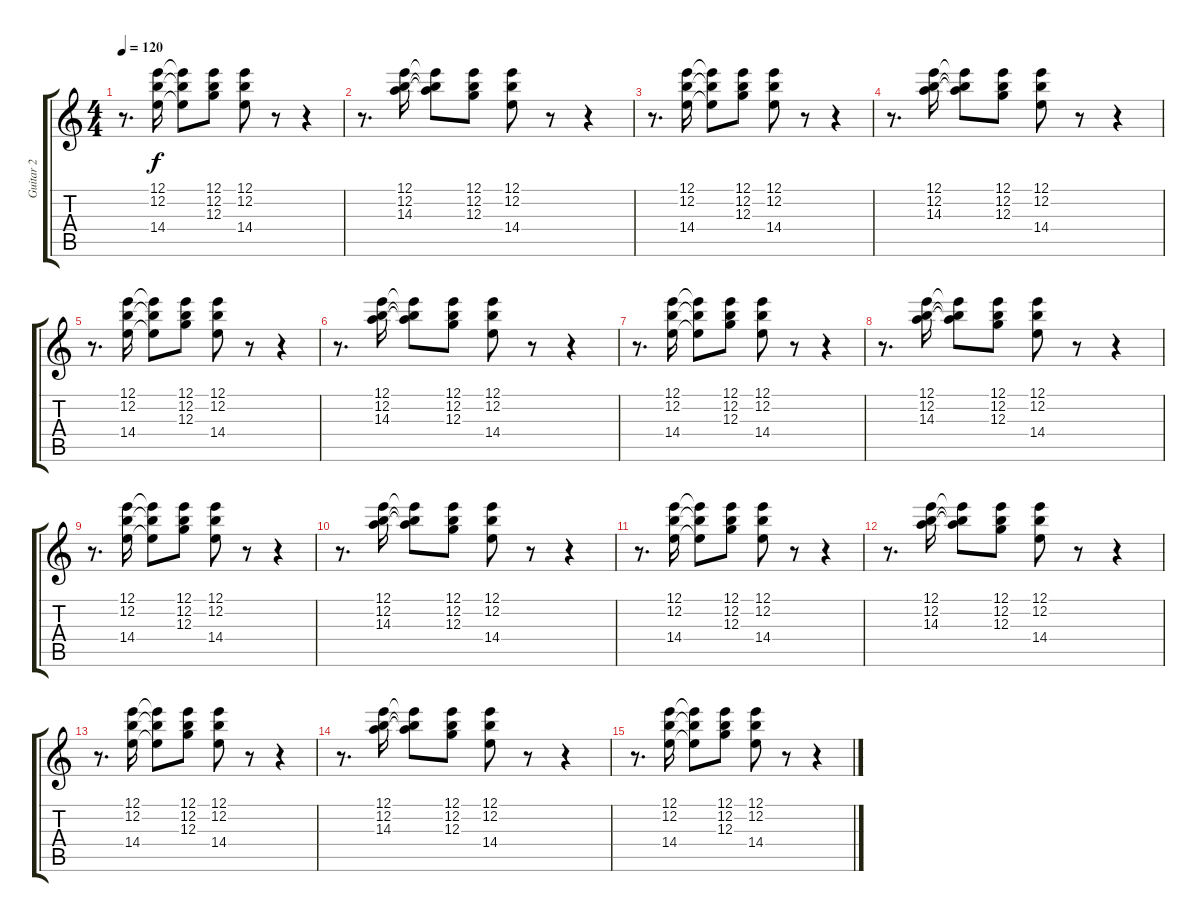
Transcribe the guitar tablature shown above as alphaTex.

\track ("Guitar 2" "Guitar 2") {instrument electricguitarclean}
\staff {score tabs}
\tuning (E4 B3 G3 D3 A2 E2) {hide}
\ts (4 4)
\tempo 120
\clef g2
\ks c
r.8{d dy f} (12.1 12.2 14.4).16 (12.1{t} 12.2{t} 14.4{t}).8 (12.1 12.2 12.3).8 (12.1 12.2 14.4).8 r.8 r.4 |
r.8{d} (12.1 12.2 14.3).16 (12.1{t} 12.2{t} 14.3{t}).8 (12.1 12.2 12.3).8 (12.1 12.2 14.4).8 r.8 r.4 |
r.8{d} (12.1 12.2 14.4).16 (12.1{t} 12.2{t} 14.4{t}).8 (12.1 12.2 12.3).8 (12.1 12.2 14.4).8 r.8 r.4 |
r.8{d} (12.1 12.2 14.3).16 (12.1{t} 12.2{t} 14.3{t}).8 (12.1 12.2 12.3).8 (12.1 12.2 14.4).8 r.8 r.4 |
r.8{d} (12.1 12.2 14.4).16 (12.1{t} 12.2{t} 14.4{t}).8 (12.1 12.2 12.3).8 (12.1 12.2 14.4).8 r.8 r.4 |
r.8{d} (12.1 12.2 14.3).16 (12.1{t} 12.2{t} 14.3{t}).8 (12.1 12.2 12.3).8 (12.1 12.2 14.4).8 r.8 r.4 |
r.8{d} (12.1 12.2 14.4).16 (12.1{t} 12.2{t} 14.4{t}).8 (12.1 12.2 12.3).8 (12.1 12.2 14.4).8 r.8 r.4 |
r.8{d} (12.1 12.2 14.3).16 (12.1{t} 12.2{t} 14.3{t}).8 (12.1 12.2 12.3).8 (12.1 12.2 14.4).8 r.8 r.4 |
r.8{d} (12.1 12.2 14.4).16 (12.1{t} 12.2{t} 14.4{t}).8 (12.1 12.2 12.3).8 (12.1 12.2 14.4).8 r.8 r.4 |
r.8{d} (12.1 12.2 14.3).16 (12.1{t} 12.2{t} 14.3{t}).8 (12.1 12.2 12.3).8 (12.1 12.2 14.4).8 r.8 r.4 |
r.8{d} (12.1 12.2 14.4).16 (12.1{t} 12.2{t} 14.4{t}).8 (12.1 12.2 12.3).8 (12.1 12.2 14.4).8 r.8 r.4 |
r.8{d} (12.1 12.2 14.3).16 (12.1{t} 12.2{t} 14.3{t}).8 (12.1 12.2 12.3).8 (12.1 12.2 14.4).8 r.8 r.4 |
r.8{d} (12.1 12.2 14.4).16 (12.1{t} 12.2{t} 14.4{t}).8 (12.1 12.2 12.3).8 (12.1 12.2 14.4).8 r.8 r.4 |
r.8{d} (12.1 12.2 14.3).16 (12.1{t} 12.2{t} 14.3{t}).8 (12.1 12.2 12.3).8 (12.1 12.2 14.4).8 r.8 r.4 |
r.8{d} (12.1 12.2 14.4).16 (12.1{t} 12.2{t} 14.4{t}).8 (12.1 12.2 12.3).8 (12.1 12.2 14.4).8 r.8 r.4
